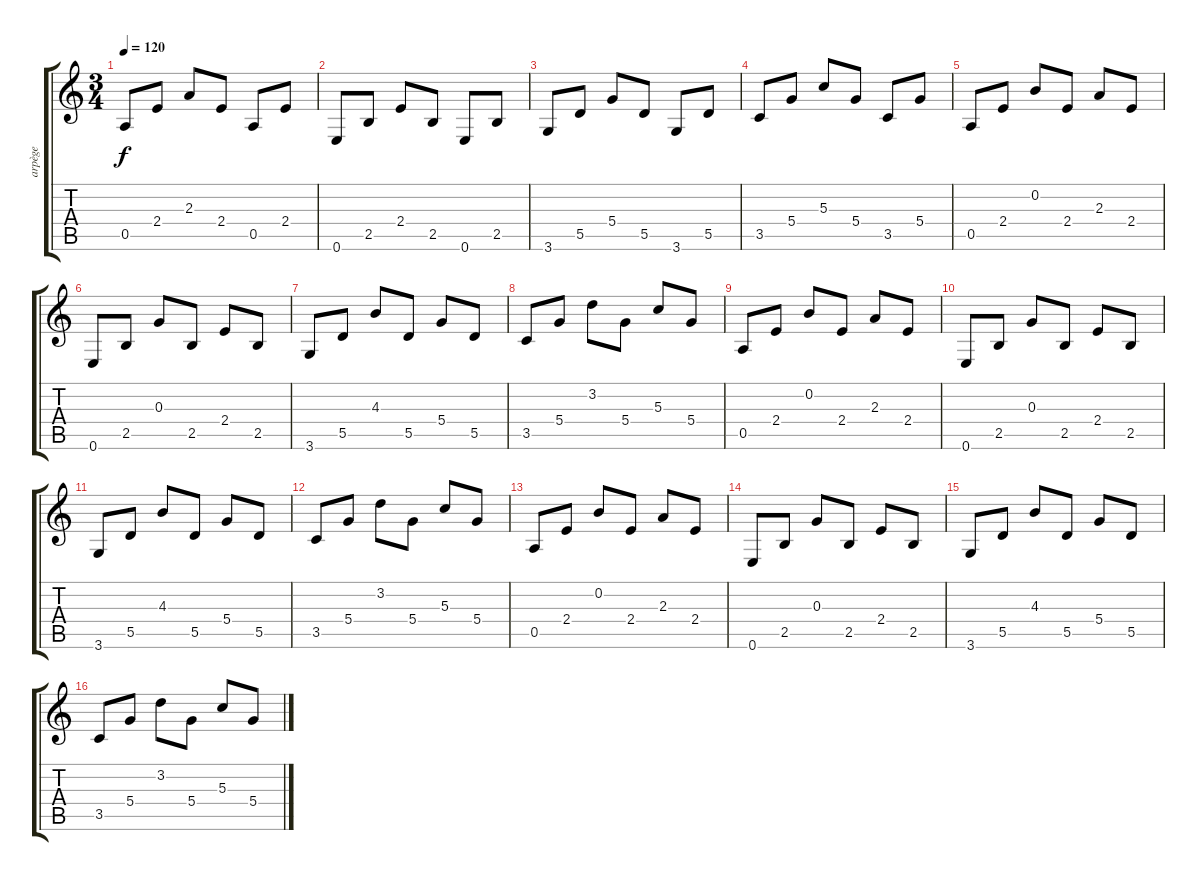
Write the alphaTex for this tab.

\track ("arpège" "arpège") {instrument acousticguitarnylon}
\staff {score tabs}
\tuning (E4 B3 G3 D3 A2 E2) {hide}
\ts (3 4)
\tempo 120
\clef g2
\ks c
0.5.8{dy f} 2.4.8 2.3.8 2.4.8 0.5.8 2.4.8 |
0.6.8 2.5.8 2.4.8 2.5.8 0.6.8 2.5.8 |
3.6.8 5.5.8 5.4.8 5.5.8 3.6.8 5.5.8 |
3.5.8 5.4.8 5.3.8 5.4.8 3.5.8 5.4.8 |
0.5.8 2.4.8 0.2.8 2.4.8 2.3.8 2.4.8 |
0.6.8 2.5.8 0.3.8 2.5.8 2.4.8 2.5.8 |
3.6.8 5.5.8 4.3.8 5.5.8 5.4.8 5.5.8 |
3.5.8 5.4.8 3.2.8 5.4.8 5.3.8 5.4.8 |
0.5.8 2.4.8 0.2.8 2.4.8 2.3.8 2.4.8 |
0.6.8 2.5.8 0.3.8 2.5.8 2.4.8 2.5.8 |
3.6.8 5.5.8 4.3.8 5.5.8 5.4.8 5.5.8 |
3.5.8 5.4.8 3.2.8 5.4.8 5.3.8 5.4.8 |
0.5.8 2.4.8 0.2.8 2.4.8 2.3.8 2.4.8 |
0.6.8 2.5.8 0.3.8 2.5.8 2.4.8 2.5.8 |
3.6.8 5.5.8 4.3.8 5.5.8 5.4.8 5.5.8 |
3.5.8 5.4.8 3.2.8 5.4.8 5.3.8 5.4.8
